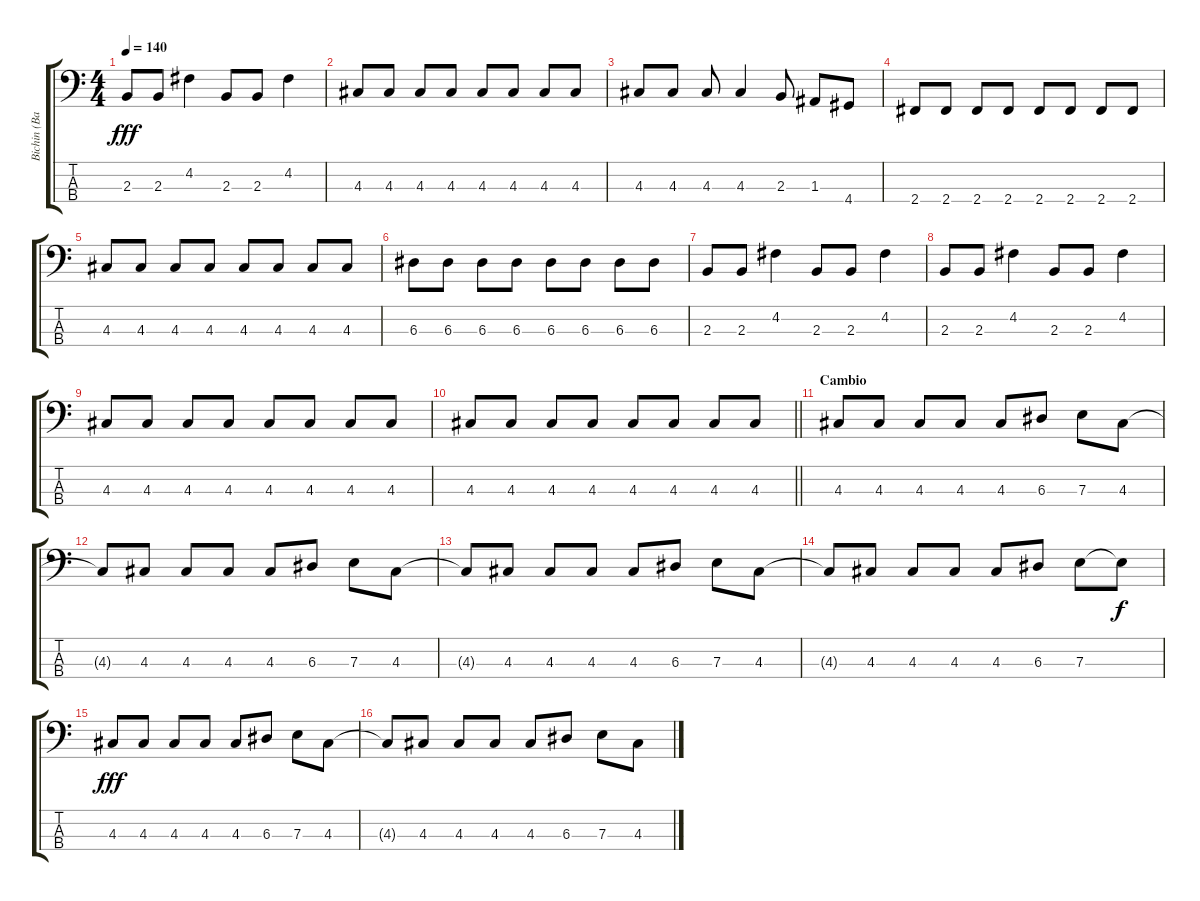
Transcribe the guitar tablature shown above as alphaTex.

\track ("Bichin (Bajo)" "Bichin (Ba") {instrument electricbasspick}
\staff {score tabs}
\tuning (G2 D2 A1 E1) {hide}
\ts (4 4)
\tempo 140
\clef f4
\ks aminor
2.3.8{dy fff} 2.3.8 4.2.4 2.3.8 2.3.8 4.2.4 |
4.3.8 4.3.8 4.3.8 4.3.8 4.3.8 4.3.8 4.3.8 4.3.8 |
4.3.8 4.3.8 4.3.8 4.3.4 2.3.8 1.3.8 4.4.8 |
2.4.8 2.4.8 2.4.8 2.4.8 2.4.8 2.4.8 2.4.8 2.4.8 |
4.3.8 4.3.8 4.3.8 4.3.8 4.3.8 4.3.8 4.3.8 4.3.8 |
6.3.8 6.3.8 6.3.8 6.3.8 6.3.8 6.3.8 6.3.8 6.3.8 |
2.3.8 2.3.8 4.2.4 2.3.8 2.3.8 4.2.4 |
2.3.8 2.3.8 4.2.4 2.3.8 2.3.8 4.2.4 |
4.3.8 4.3.8 4.3.8 4.3.8 4.3.8 4.3.8 4.3.8 4.3.8 |
\barLineRight lightlight
4.3.8 4.3.8 4.3.8 4.3.8 4.3.8 4.3.8 4.3.8 4.3.8 |
\section ("" "Cambio")
4.3.8 4.3.8 4.3.8 4.3.8 4.3.8 6.3.8 7.3.8 4.3.8 |
4.3{t}.8 4.3.8 4.3.8 4.3.8 4.3.8 6.3.8 7.3.8 4.3.8 |
4.3{t}.8 4.3.8 4.3.8 4.3.8 4.3.8 6.3.8 7.3.8 4.3.8 |
4.3{t}.8 4.3.8 4.3.8 4.3.8 4.3.8 6.3.8 7.3.8 7.3{t}.8{dy f} |
4.3.8{dy fff} 4.3.8 4.3.8 4.3.8 4.3.8 6.3.8 7.3.8 4.3.8 |
4.3{t}.8 4.3.8 4.3.8 4.3.8 4.3.8 6.3.8 7.3.8 4.3.8
